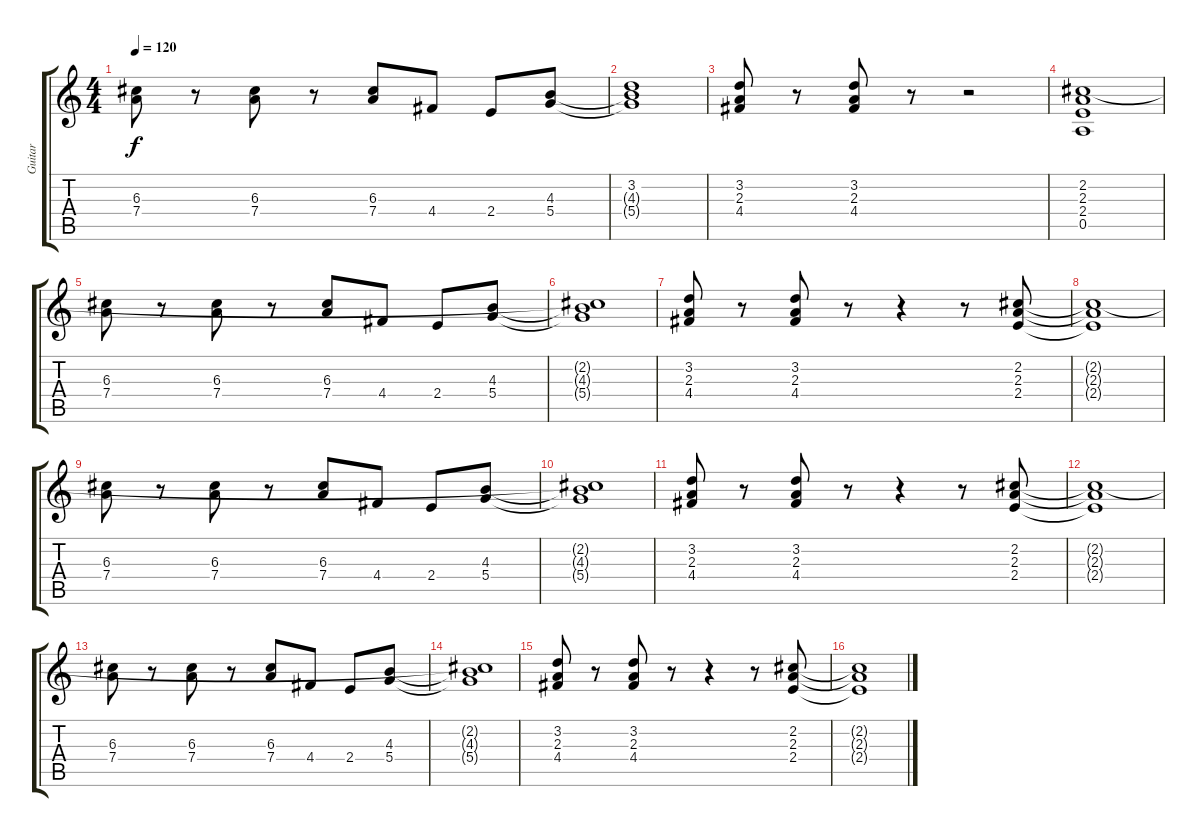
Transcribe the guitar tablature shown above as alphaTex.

\track ("Guitar" "Guitar") {instrument distortionguitar}
\staff {score tabs}
\tuning (E4 B3 G3 D3 A2 E2) {hide}
\ts (4 4)
\tempo 120
\clef g2
\ks c
(6.3 7.4).8{dy f} r.8 (6.3 7.4).8 r.8 (6.3 7.4).8 4.4.8 2.4.8 (4.3 5.4).8 |
(3.2{t} 4.3{t} 5.4{t}).1 |
(3.2 2.3 4.4).8 r.8 (3.2 2.3 4.4).8 r.8 r.2 |
(2.2 2.3 2.4 0.5).1 |
(6.3 7.4).8 r.8 (6.3 7.4).8 r.8 (6.3 7.4).8 4.4.8 2.4.8 (4.3 5.4).8 |
(2.2{t} 4.3{t} 5.4{t}).1 |
(3.2 2.3 4.4).8 r.8 (3.2 2.3 4.4).8 r.8 r.4 r.8 (2.2 2.3 2.4).8 |
(2.2{t} 2.3{t} 2.4{t}).1 |
(6.3 7.4).8 r.8 (6.3 7.4).8 r.8 (6.3 7.4).8 4.4.8 2.4.8 (4.3 5.4).8 |
(2.2{t} 4.3{t} 5.4{t}).1 |
(3.2 2.3 4.4).8 r.8 (3.2 2.3 4.4).8 r.8 r.4 r.8 (2.2 2.3 2.4).8 |
(2.2{t} 2.3{t} 2.4{t}).1 |
(6.3 7.4).8 r.8 (6.3 7.4).8 r.8 (6.3 7.4).8 4.4.8 2.4.8 (4.3 5.4).8 |
(2.2{t} 4.3{t} 5.4{t}).1 |
(3.2 2.3 4.4).8 r.8 (3.2 2.3 4.4).8 r.8 r.4 r.8 (2.2 2.3 2.4).8 |
(2.2{t} 2.3{t} 2.4{t}).1
